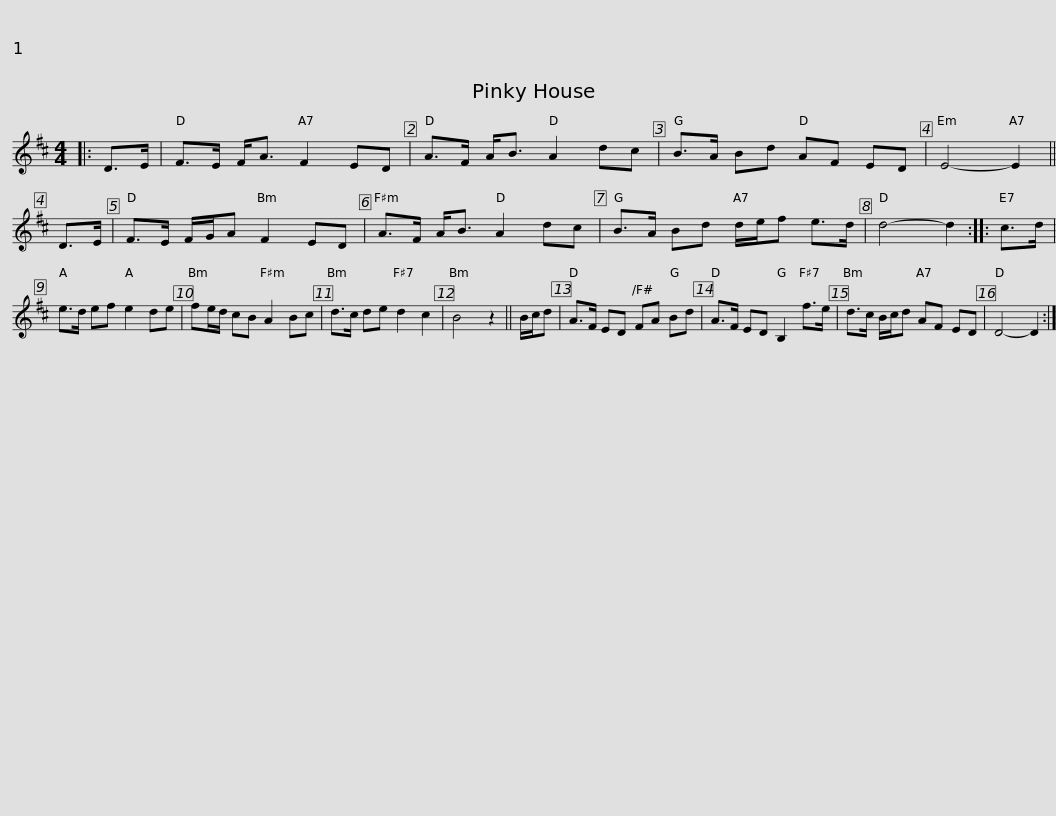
X:1
L:1/8
M:4/4
I:linebreak $
K:D
V:1 treble
V:1
|: D>E | F>E F<A F2 ED | A>F A<B A2 dc | B>A Bd AF ED | E4- E2 || %5
 D>E | F>E F/G/A F2 ED |$ A>F A<B A2 dc | B>A Bd d/e/f e>d | d4- d2 :: %10
 c>d | e>d ef e2 de | fe/d/ cB A2 Bc |$ d>c de d2 c2 | B4 z2 || %15
 B/c/d | A>F ED FA Bd | A>F ED B,2 f>e | d>c B/c/d AF ED | D4- D2 :| %20
